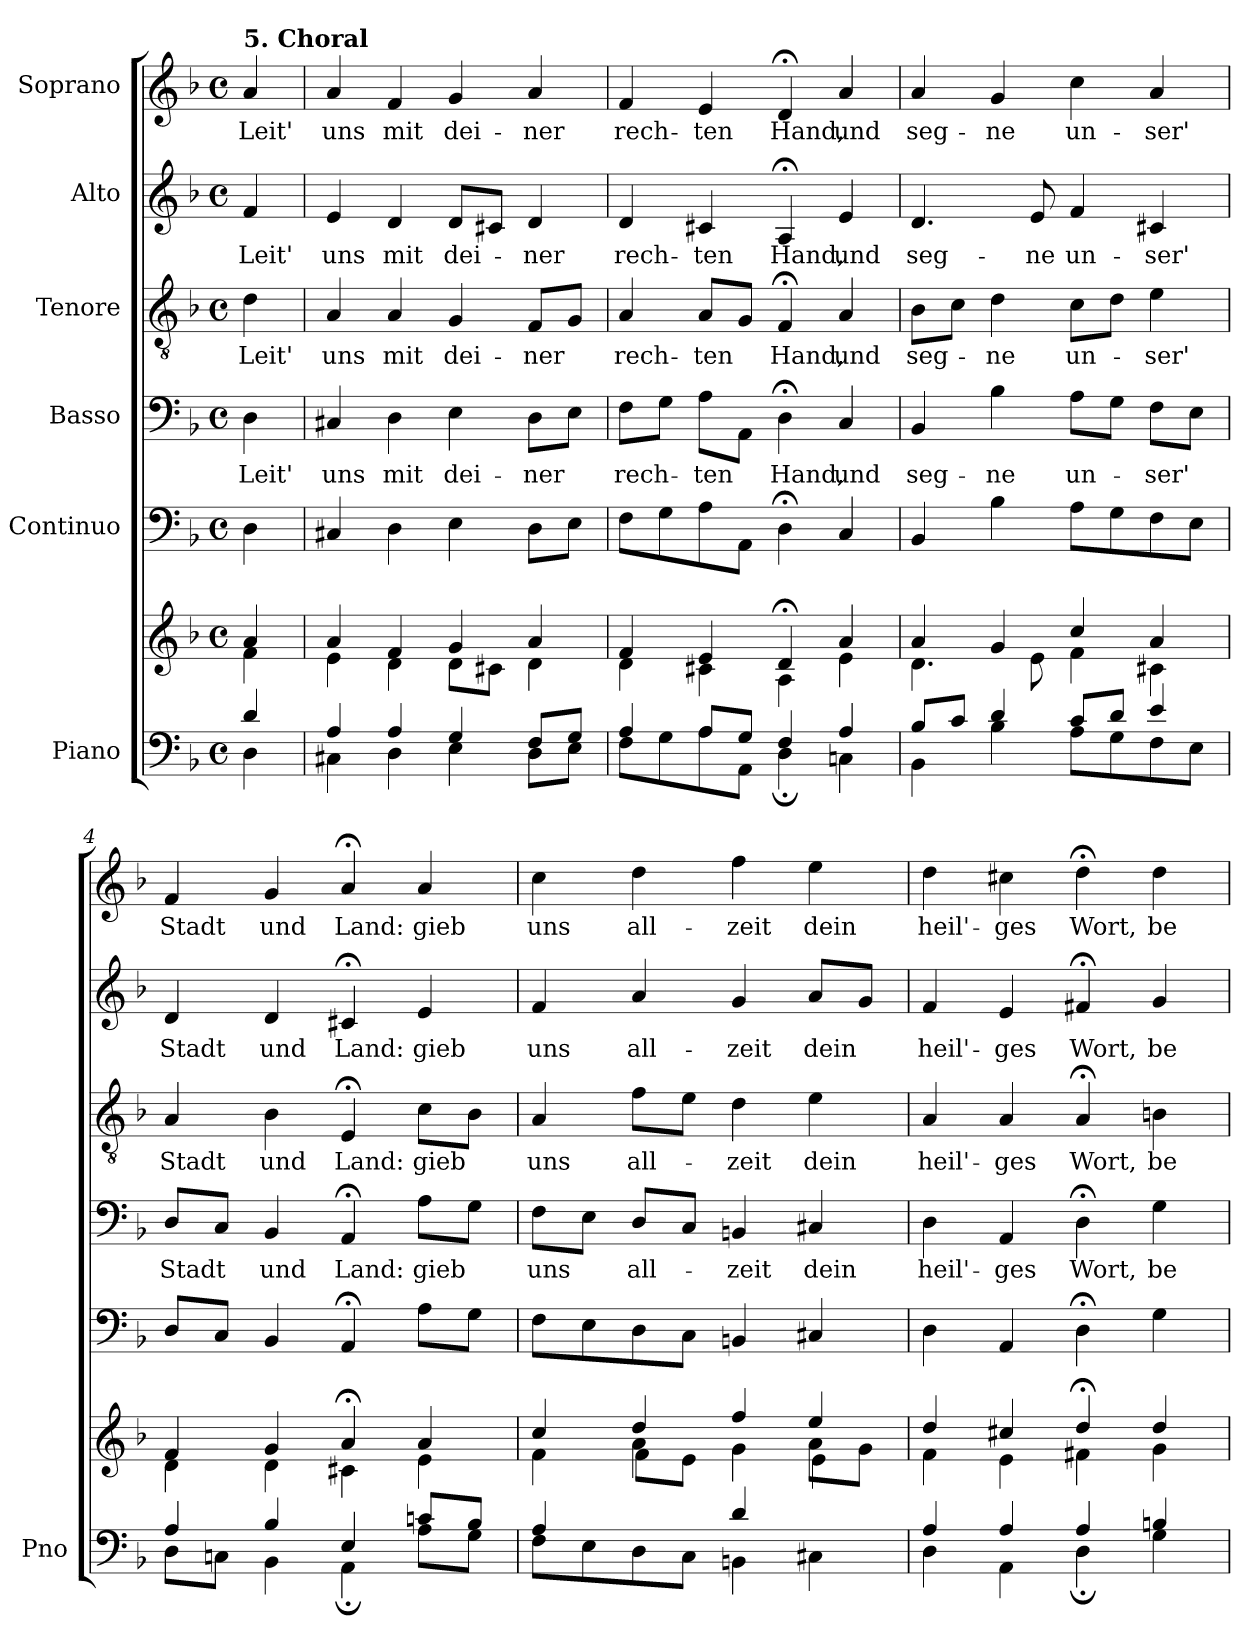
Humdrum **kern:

**kern	**kern	**kern	**kern	**text	**kern	**text	**kern	**text	**kern	**text
*part6	*part6	*part5	*part4	*part4	*part3	*part3	*part2	*part2	*part1	*part1
*staff7	*staff6	*staff5	*staff4	*staff4	*staff3	*staff3	*staff2	*staff2	*staff1	*staff1
*I"Piano	*	*I"Continuo	*I"Basso	*	*I"Tenore	*	*I"Alto	*	*I"Soprano	*
*I'Pno	*	*	*	*	*	*	*	*	*	*
*clefF4	*clefG2	*clefF4	*clefF4	*	*clefGv2	*	*clefG2	*	*clefG2	*
*k[b-]	*k[b-]	*k[b-]	*k[b-]	*	*k[b-]	*	*k[b-]	*	*k[b-]	*
*M4/4	*M4/4	*M4/4	*M4/4	*	*M4/4	*	*M4/4	*	*M4/4	*
*met(c)	*met(c)	*met(c)	*met(c)	*	*met(c)	*	*met(c)	*	*met(c)	*
=	=	=	=	=	=	=	=	=	=	=
*^	*^	*	*	*	*	*	*	*	*	*
!	!	!	!	!	!	!	!	!	!	!	!LO:TX:a:B:t=5. Choral	!
!	!	!	!	!	!	!LO:LY:b	!	!LO:LY:b	!	!LO:LY:b	!	!LO:LY:b
4d/	4D\	4a/	4f\	4D\	4D\	Leit'	4d\	Leit'	4f/	Leit'	4a/	Leit'
=1	=1	=1	=1	=1	=1	=1	=1	=1	=1	=1	=1	=1
!	!	!	!	!	!	!LO:LY:b	!	!LO:LY:b	!	!LO:LY:b	!	!LO:LY:b
4A/	4C#X\	4a/	4e\	4C#X/	4C#X/	uns	4A/	uns	4e/	uns	4a/	uns
!	!	!	!	!	!	!LO:LY:b	!	!LO:LY:b	!	!LO:LY:b	!	!LO:LY:b
4A/	4D\	4f/	4d\	4D\	4D\	mit	4A/	mit	4d/	mit	4f/	mit
!	!	!	!	!	!	!LO:LY:b	!	!LO:LY:b	!	!LO:LY:b	!	!LO:LY:b
4G/	4E\	4g/	8d\L	4E\	4E\	dei-	4G/	dei-	8d/L	dei-	4g/	dei-
.	.	.	8c#X\J	.	.	.	.	.	8c#X/J	.	.	.
!	!	!	!	!	!	!LO:LY:b	!	!LO:LY:b	!	!LO:LY:b	!	!LO:LY:b
8F/L	8D\L	4a/	4d\	8D\L	8D\L	ner	8F/L	ner	4d/	-ner	4a/	ner
8G/J	8E\J	.	.	8E\J	8E\J	.	8G/J	.	.	.	.	.
=2	=2	=2	=2	=2	=2	=2	=2	=2	=2	=2	=2	=2
!	!	!	!	!	!	!LO:LY:b	!	!LO:LY:b	!	!LO:LY:b	!	!LO:LY:b
4A/	8F\L	4f/	4d\	8F\L	8F\L	rech-	4A/	rech-	4d/	rech-	4f/	rech-
.	8G\	.	.	8G\	8G\J	.	.	.	.	.	.	.
!	!	!	!	!	!	!LO:LY:b	!	!LO:LY:b	!	!LO:LY:b	!	!LO:LY:b
8A/L	8A\	4e/	4c#X\	8A\	8A\L	-ten	8A/L	ten	4c#X/	ten	4e/	ten
8G/J	8AA\J	.	.	8AA\J	8AA\J	.	8G/J	.	.	.	.	.
!	!	!	!	!	!	!LO:LY:b	!	!LO:LY:b	!	!LO:LY:b	!	!LO:LY:b
4F/	4D;\	4d;</	4A\	4D;<\	4D;<\	Hand,	4F;</	Hand,	4A;</	Hand,	4d;</	Hand,
!	!	!	!	!	!	!LO:LY:b	!	!LO:LY:b	!	!LO:LY:b	!	!LO:LY:b
4A/	4Cn\	4a/	4e\	4C/	4C/	und	4A/	und	4e/	und	4a/	und
=3	=3	=3	=3	=3	=3	=3	=3	=3	=3	=3	=3	=3
!	!	!	!	!	!	!LO:LY:b	!	!LO:LY:b	!	!LO:LY:b	!	!LO:LY:b
8B-/L	4BB-\	4a/	4.d\	4BB-/	4BB-/	seg-	8B-\L	seg-	4.d/	seg-	4a/	seg-
8c/J	.	.	.	.	.	.	8c\J	.	.	.	.	.
!	!	!	!	!	!	!LO:LY:b	!	!LO:LY:b	!	!	!	!LO:LY:b
4d/	4B-\	4g/	.	4B-\	4B-\	ne	4d\	-ne	.	.	4g/	ne
!	!	!	!	!	!	!	!	!	!	!LO:LY:b	!	!
.	.	.	8e\	.	.	.	.	.	8e/	ne	.	.
!	!	!	!	!	!	!LO:LY:b	!	!LO:LY:b	!	!LO:LY:b	!	!LO:LY:b
8c/L	8A\L	4cc/	4f\	8A\L	8A\L	un-	8c\L	un-	4f/	un-	4cc\	un-
8d/J	8G\	.	.	8G\	8G\J	.	8d\J	.	.	.	.	.
!	!	!	!	!	!	!LO:LY:b	!	!LO:LY:b	!	!LO:LY:b	!	!LO:LY:b
4e/	8F\	4a/	4c#X\	8F\	8F\L	-ser'	4e\	-ser'	4c#X/	ser'	4a/	ser'
.	8E\J	.	.	8E\J	8E\J	.	.	.	.	.	.	.
=4	=4	=4	=4	=4	=4	=4	=4	=4	=4	=4	=4	=4
!	!	!	!	!	!	!LO:LY:b	!	!LO:LY:b	!	!LO:LY:b	!	!LO:LY:b
4A/	8D\L	4f/	4d\	8D/L	8D/L	Stadt	4A/	Stadt	4d/	Stadt	4f/	Stadt
.	8Cn\J	.	.	8C/J	8C/J	.	.	.	.	.	.	.
!	!	!	!	!	!	!LO:LY:b	!	!LO:LY:b	!	!LO:LY:b	!	!LO:LY:b
4B-/	4BB-\	4g/	4d\	4BB-/	4BB-/	und	4B-\	und	4d/	und	4g/	und
!	!	!	!	!	!	!LO:LY:b	!	!LO:LY:b	!	!LO:LY:b	!	!LO:LY:b
4E/	4AA;\	4a;</	4c#X\	4AA;</	4AA;</	Land:	4E;</	Land:	4c#X;</	Land:	4a;</	Land:
!	!	!	!	!	!	!LO:LY:b	!	!LO:LY:b	!	!LO:LY:b	!	!LO:LY:b
8cn/L	8A\L	4a/	4e\	8A\L	8A\L	gieb	8c\L	gieb	4e/	gieb	4a/	gieb
8B-/J	8G\J	.	.	8G\J	8G\J	.	8B-\J	.	.	.	.	.
=5	=5	=5	=5	=5	=5	=5	=5	=5	=5	=5	=5	=5
*	*	*	*^	*	*	*	*	*	*	*	*	*
!	!	!	!	!	!	!	!LO:LY:b	!	!LO:LY:b	!	!LO:LY:b	!	!LO:LY:b
4A/	8F\L	4cc/	4f\	4ryy	8F\L	8F\L	uns	4A/	uns	4f/	uns	4cc\	uns
.	8E\	.	.	.	8E\	8E\J	.	.	.	.	.	.	.
!	!	!	!	!	!	!	!LO:LY:b	!	!LO:LY:b	!	!LO:LY:b	!	!LO:LY:b
4ryy	8D\	4dd/	4a\	8f\L	8D\	8D/L	all-	8f\L	all-	4a/	all-	4dd\	all-
.	8C\J	.	.	8e\J	8C\J	8C/J	.	8e\J	.	.	.	.	.
!	!	!	!	!	!	!	!LO:LY:b	!	!LO:LY:b	!	!LO:LY:b	!	!LO:LY:b
4d/	4BBn\	4ff/	4g\	4ryy	4BBn/	4BBn/	-zeit	4d\	-zeit	4g/	zeit	4ff\	zeit
!	!	!	!	!	!	!	!LO:LY:b	!	!LO:LY:b	!	!LO:LY:b	!	!LO:LY:b
4ryy	4C#X\	4ee/	8a\L	4e\	4C#X/	4C#X/	dein	4e\	dein	8a/L	dein	4ee\	dein
.	.	.	8g\J	.	.	.	.	.	.	8g/J	.	.	.
*	*	*	*v	*v	*	*	*	*	*	*	*	*	*
!!LO:LB:g=z
=6	=6	=6	=6	=6	=6	=6	=6	=6	=6	=6	=6	=6
!	!	!	!	!	!	!LO:LY:b	!	!LO:LY:b	!	!LO:LY:b	!	!LO:LY:b
4A/	4D\	4dd/	4f\	4D\	4D\	heil'-	4A/	heil'-	4f/	heil'-	4dd\	heil'-
!	!	!	!	!	!	!LO:LY:b	!	!LO:LY:b	!	!LO:LY:b	!	!LO:LY:b
4A/	4AA\	4cc#X/	4e\	4AA/	4AA/	ges	4A/	ges	4e/	ges	4cc#X\	ges
!	!	!	!	!	!	!LO:LY:b	!	!LO:LY:b	!	!LO:LY:b	!	!LO:LY:b
4A/	4D;\	4dd;</	4f#X\	4D;<\	4D;<\	Wort,	4A;</	Wort,	4f#X;</	Wort,	4dd;<\	Wort,
!	!	!	!	!	!	!LO:LY:b	!	!LO:LY:b	!	!LO:LY:b	!	!LO:LY:b
4Bn/	4G\	4dd/	4g\	4G\	4G\	be-	4Bn\	be-	4g/	be-	4dd\	be-
*v	*v	*	*	*	*	*	*	*	*	*	*	*
*	*v	*v	*	*	*	*	*	*	*	*	*
=	=	=	=	=	=	=	=	=	=	=
*-	*-	*-	*-	*-	*-	*-	*-	*-	*-	*-
